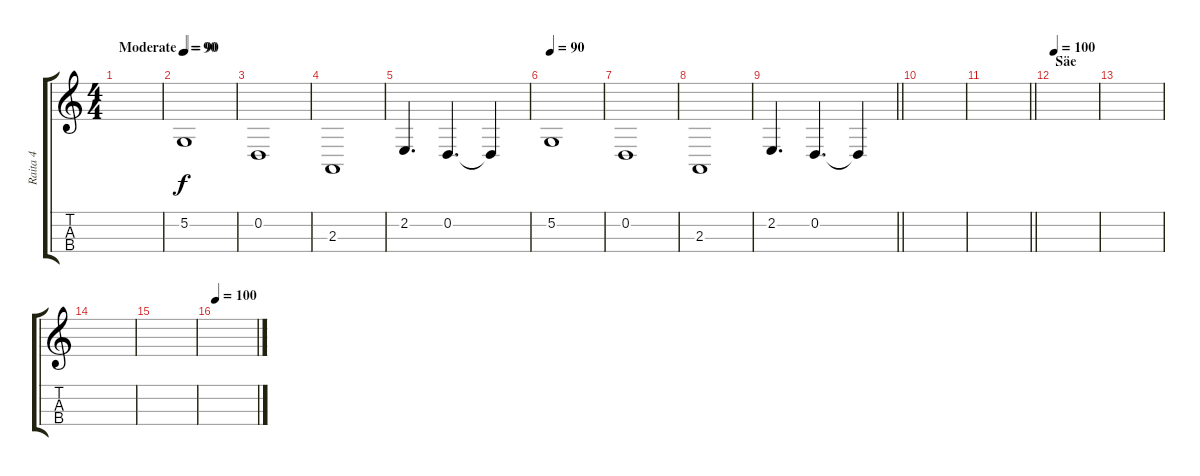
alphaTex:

\track ("Raita 4" "Raita 4") {instrument cello}
\staff {score tabs}
\tuning (A3 D3 G2 C2) {hide}
\ts (4 4)
\tempo (90 "Moderate")
\clef g2
\ks c
|
\tempo 90
5.2.1 |
0.2.1 |
2.3.1 |
2.2.4{d} 0.2.4{d} 0.2{t}.4 |
\tempo 90
5.2.1 |
0.2.1 |
2.3.1 |
\barLineRight lightlight
2.2.4{d} 0.2.4{d} 0.2{t}.4 |
|
\barLineRight lightlight
|
\section ("" "Säe")
\tempo 100
|
|
|
|
\tempo 100
